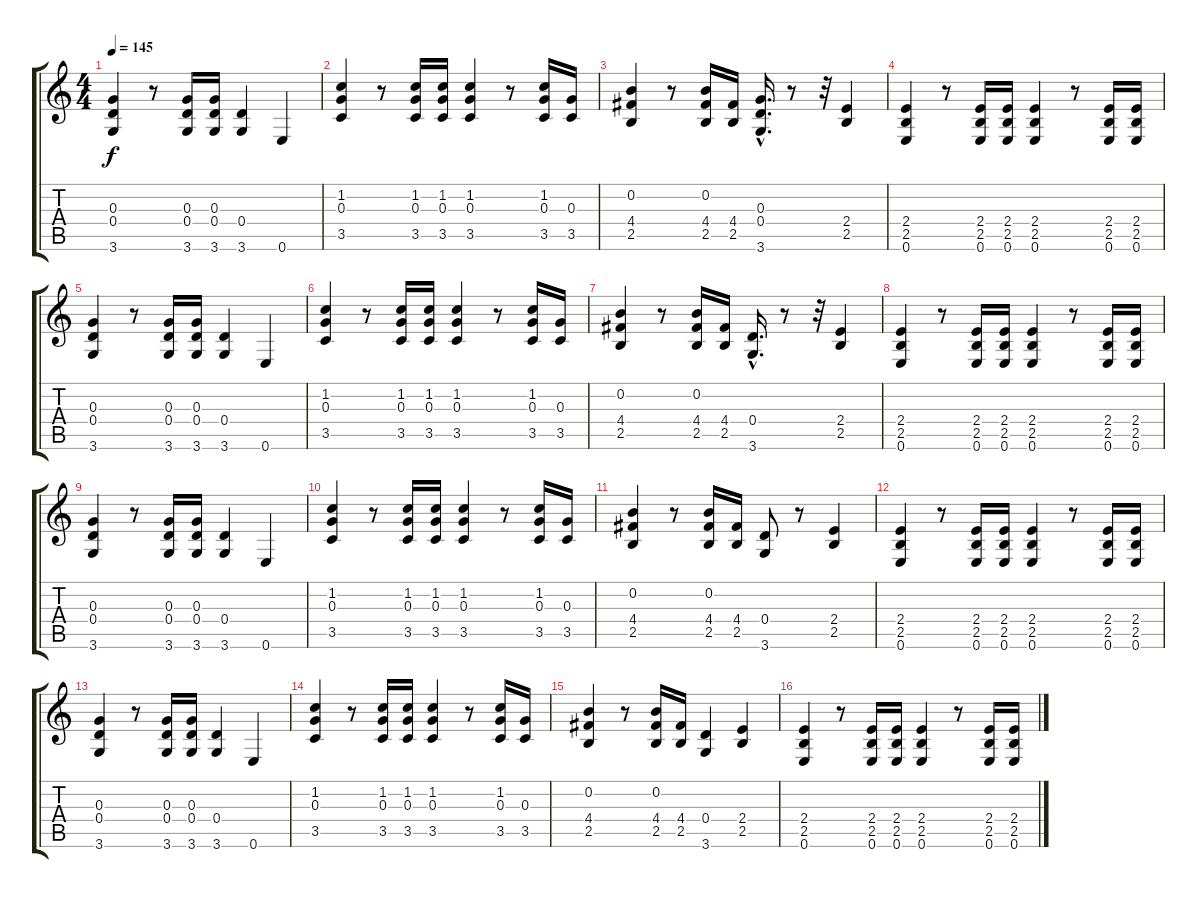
\track "" {instrument distortionguitar}
\staff {score tabs}
\tuning (E4 B3 G3 D3 A2 E2) {hide}
\ts (4 4)
\tempo 145
\clef g2
\ks c
(0.3 0.4 3.6).4{dy f} r.8 (0.3 0.4 3.6).16 (0.3 0.4 3.6).16 (0.4 3.6).4 0.6.4 |
(1.2 0.3 3.5).4 r.8 (1.2 0.3 3.5).16 (1.2 0.3 3.5).16 (1.2 0.3 3.5).4 r.8 (1.2 0.3 3.5).16 (0.3 3.5).16 |
(0.2 4.4 2.5).4 r.8 (0.2 4.4 2.5).16 (4.4 2.5).16 (0.3{hac} 0.4{hac} 3.6{hac}).16{d} r.8 r.32 (2.4 2.5).4 |
(2.4 2.5 0.6).4 r.8 (2.4 2.5 0.6).16 (2.4 2.5 0.6).16 (2.4 2.5 0.6).4 r.8 (2.4 2.5 0.6).16 (2.4 2.5 0.6).16 |
(0.3 0.4 3.6).4 r.8 (0.3 0.4 3.6).16 (0.3 0.4 3.6).16 (0.4 3.6).4 0.6.4 |
(1.2 0.3 3.5).4 r.8 (1.2 0.3 3.5).16 (1.2 0.3 3.5).16 (1.2 0.3 3.5).4 r.8 (1.2 0.3 3.5).16 (0.3 3.5).16 |
(0.2 4.4 2.5).4 r.8 (0.2 4.4 2.5).16 (4.4 2.5).16 (0.4{hac} 3.6{hac}).16{d} r.8 r.32 (2.4 2.5).4 |
(2.4 2.5 0.6).4 r.8 (2.4 2.5 0.6).16 (2.4 2.5 0.6).16 (2.4 2.5 0.6).4 r.8 (2.4 2.5 0.6).16 (2.4 2.5 0.6).16 |
(0.3 0.4 3.6).4 r.8 (0.3 0.4 3.6).16 (0.3 0.4 3.6).16 (0.4 3.6).4 0.6.4 |
(1.2 0.3 3.5).4 r.8 (1.2 0.3 3.5).16 (1.2 0.3 3.5).16 (1.2 0.3 3.5).4 r.8 (1.2 0.3 3.5).16 (0.3 3.5).16 |
(0.2 4.4 2.5).4 r.8 (0.2 4.4 2.5).16 (4.4 2.5).16 (0.4 3.6).8 r.8 (2.4 2.5).4 |
(2.4 2.5 0.6).4 r.8 (2.4 2.5 0.6).16 (2.4 2.5 0.6).16 (2.4 2.5 0.6).4 r.8 (2.4 2.5 0.6).16 (2.4 2.5 0.6).16 |
(0.3 0.4 3.6).4 r.8 (0.3 0.4 3.6).16 (0.3 0.4 3.6).16 (0.4 3.6).4 0.6.4 |
(1.2 0.3 3.5).4 r.8 (1.2 0.3 3.5).16 (1.2 0.3 3.5).16 (1.2 0.3 3.5).4 r.8 (1.2 0.3 3.5).16 (0.3 3.5).16 |
(0.2 4.4 2.5).4 r.8 (0.2 4.4 2.5).16 (4.4 2.5).16 (0.4 3.6).4 (2.4 2.5).4 |
(2.4 2.5 0.6).4 r.8 (2.4 2.5 0.6).16 (2.4 2.5 0.6).16 (2.4 2.5 0.6).4 r.8 (2.4 2.5 0.6).16 (2.4 2.5 0.6).16
